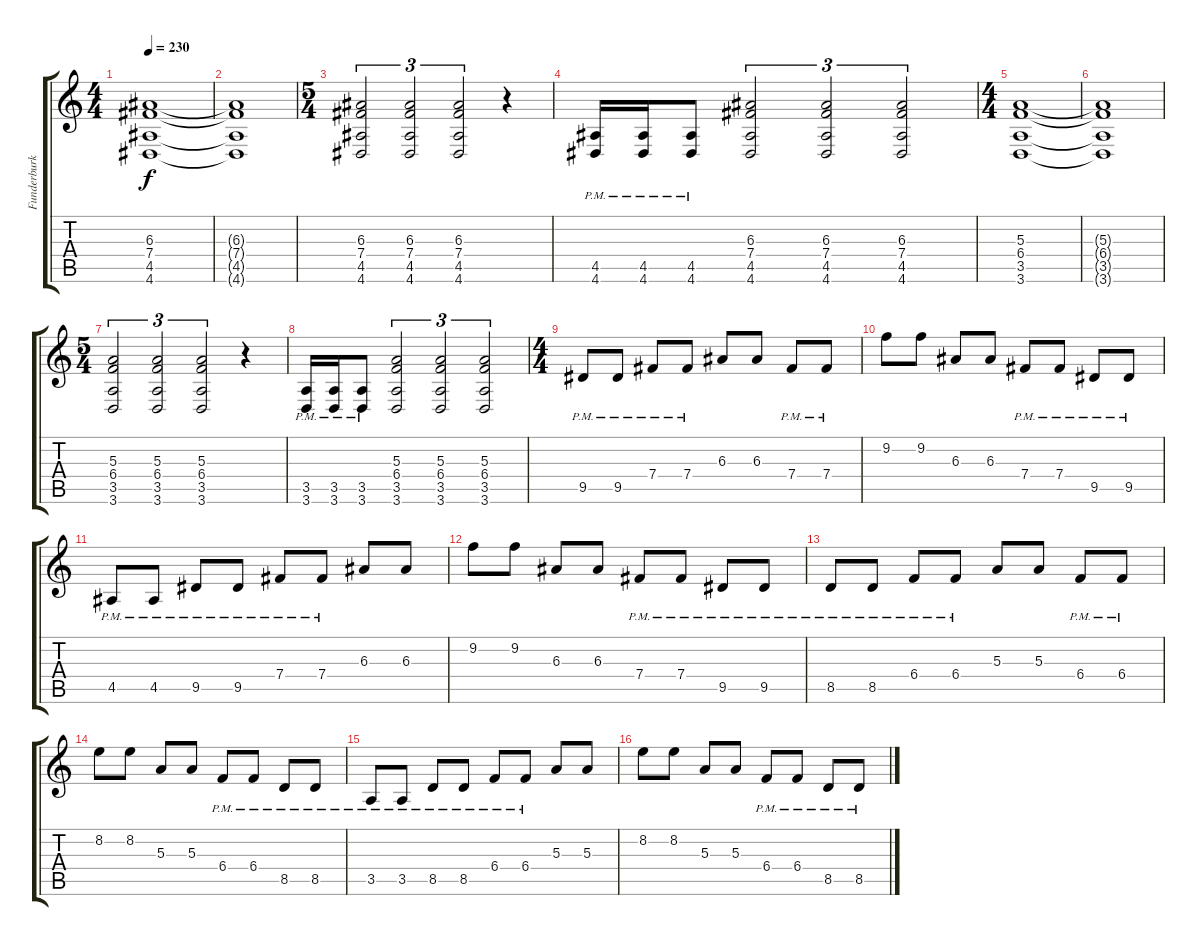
\track ("Funderburk Rhythm" "Funderburk") {instrument overdrivenguitar}
\staff {score tabs}
\tuning (Db4 Ab3 E3 B2 Gb2 B1) {hide}
\ts (4 4)
\tempo 230
\clef g2
\ks c
(6.3 7.4 4.5 4.6).1{dy f} |
(6.3{t} 7.4{t} 4.5{t} 4.6{t}).1 |
\ts (5 4)
(6.3 7.4 4.5 4.6).2{tu (3 2)} (6.3 7.4 4.5 4.6).2{tu (3 2)} (6.3 7.4 4.5 4.6).2{tu (3 2)} r.4 |
(4.5{pm} 4.6{pm}).16 (4.5{pm} 4.6{pm}).16 (4.5{pm} 4.6{pm}).8 (6.3 7.4 4.5 4.6).2{tu (3 2)} (6.3 7.4 4.5 4.6).2{tu (3 2)} (6.3 7.4 4.5 4.6).2{tu (3 2)} |
\ts (4 4)
(5.3 6.4 3.5 3.6).1 |
(5.3{t} 6.4{t} 3.5{t} 3.6{t}).1 |
\ts (5 4)
(5.3 6.4 3.5 3.6).2{tu (3 2)} (5.3 6.4 3.5 3.6).2{tu (3 2)} (5.3 6.4 3.5 3.6).2{tu (3 2)} r.4 |
(3.5{pm} 3.6{pm}).16 (3.5{pm} 3.6{pm}).16 (3.5{pm} 3.6{pm}).8 (5.3 6.4 3.5 3.6).2{tu (3 2)} (5.3 6.4 3.5 3.6).2{tu (3 2)} (5.3 6.4 3.5 3.6).2{tu (3 2)} |
\ts (4 4)
9.5{pm}.8 9.5{pm}.8 7.4{pm}.8 7.4{pm}.8 6.3.8 6.3.8 7.4{pm}.8 7.4{pm}.8 |
9.2.8 9.2.8 6.3.8 6.3.8 7.4{pm}.8 7.4{pm}.8 9.5{pm}.8 9.5{pm}.8 |
4.5{pm}.8 4.5{pm}.8 9.5{pm}.8 9.5{pm}.8 7.4{pm}.8 7.4{pm}.8 6.3.8 6.3.8 |
9.2.8 9.2.8 6.3.8 6.3.8 7.4{pm}.8 7.4{pm}.8 9.5{pm}.8 9.5{pm}.8 |
8.5{pm}.8 8.5{pm}.8 6.4{pm}.8 6.4{pm}.8 5.3.8 5.3.8 6.4{pm}.8 6.4{pm}.8 |
8.2.8 8.2.8 5.3.8 5.3.8 6.4{pm}.8 6.4{pm}.8 8.5{pm}.8 8.5{pm}.8 |
3.5{pm}.8 3.5{pm}.8 8.5{pm}.8 8.5{pm}.8 6.4{pm}.8 6.4{pm}.8 5.3.8 5.3.8 |
8.2.8 8.2.8 5.3.8 5.3.8 6.4{pm}.8 6.4{pm}.8 8.5{pm}.8 8.5{pm}.8
